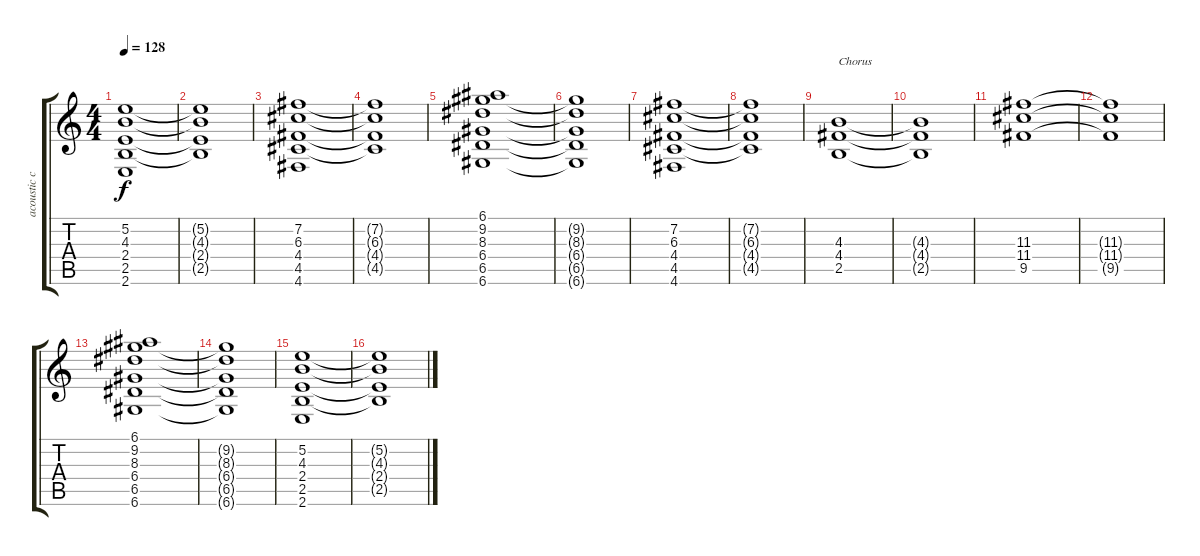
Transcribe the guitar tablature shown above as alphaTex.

\track ("acoustic chords" "acoustic c") {instrument acousticguitarsteel}
\staff {score tabs}
\tuning (E4 B3 G3 D3 A2 D2) {hide}
\ts (4 4)
\tempo 128
\clef g2
\ks c
(5.2 4.3 2.4 2.5 2.6).1{dy f} |
(5.2{t} 4.3{t} 2.4{t} 2.5{t}).1 |
(7.2 6.3 4.4 4.5 4.6).1 |
(7.2{t} 6.3{t} 4.4{t} 4.5{t}).1 |
(6.1 9.2 8.3 6.4 6.5 6.6).1 |
(9.2{t} 8.3{t} 6.4{t} 6.5{t} 6.6{t}).1 |
(7.2 6.3 4.4 4.5 4.6).1 |
(7.2{t} 6.3{t} 4.4{t} 4.5{t}).1 |
(4.3 4.4 2.5).1{txt "Chorus"} |
(4.3{t} 4.4{t} 2.5{t}).1 |
(11.3 11.4 9.5).1 |
(11.3{t} 11.4{t} 9.5{t}).1 |
(6.1 9.2 8.3 6.4 6.5 6.6).1 |
(9.2{t} 8.3{t} 6.4{t} 6.5{t} 6.6{t}).1 |
(5.2 4.3 2.4 2.5 2.6).1 |
(5.2{t} 4.3{t} 2.4{t} 2.5{t}).1
